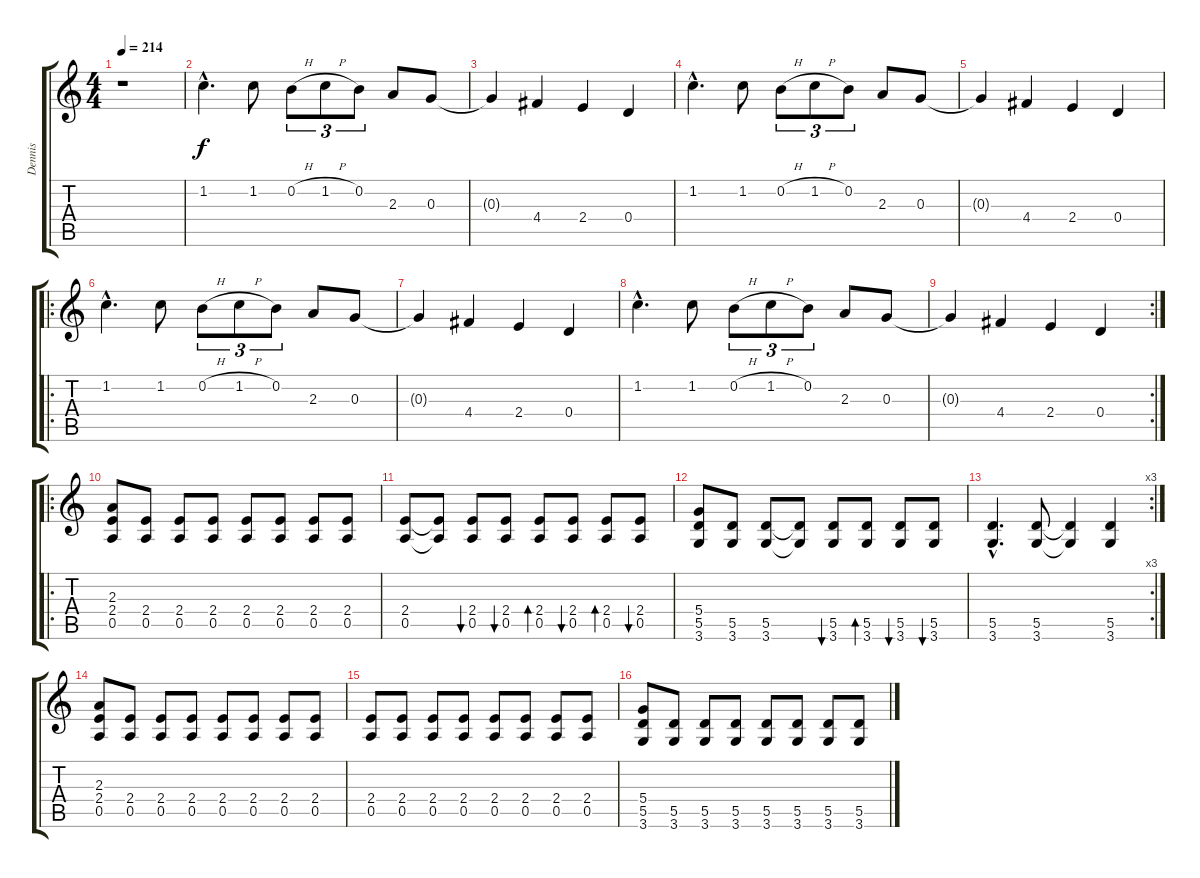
\track ("Dennis" "Dennis") {instrument distortionguitar}
\staff {score tabs}
\tuning (E4 B3 G3 D3 A2 E2) {hide}
\ts (4 4)
\tempo 214
\clef g2
\ks c
r.1{dy f} |
1.2{hac}.4{d} 1.2.8 0.2{h}.8{tu (3 2)} 1.2{h}.8{tu (3 2)} 0.2.8{tu (3 2)} 2.3.8 0.3.8 |
0.3{t}.4 4.4.4 2.4.4 0.4.4 |
1.2{hac}.4{d} 1.2.8 0.2{h}.8{tu (3 2)} 1.2{h}.8{tu (3 2)} 0.2.8{tu (3 2)} 2.3.8 0.3.8 |
0.3{t}.4 4.4.4 2.4.4 0.4.4 |
\ro
1.2{hac}.4{d} 1.2.8 0.2{h}.8{tu (3 2)} 1.2{h}.8{tu (3 2)} 0.2.8{tu (3 2)} 2.3.8 0.3.8 |
0.3{t}.4 4.4.4 2.4.4 0.4.4 |
1.2{hac}.4{d} 1.2.8 0.2{h}.8{tu (3 2)} 1.2{h}.8{tu (3 2)} 0.2.8{tu (3 2)} 2.3.8 0.3.8 |
\rc 2
0.3{t}.4 4.4.4 2.4.4 0.4.4 |
\ro
(2.3 2.4 0.5).8 (2.4 0.5).8 (2.4 0.5).8 (2.4 0.5).8 (2.4 0.5).8 (2.4 0.5).8 (2.4 0.5).8 (2.4 0.5).8 |
(2.4 0.5).8 (2.4{t} 0.5{t}).8 (2.4 0.5).8{bu 240} (2.4 0.5).8{bu 240} (2.4 0.5).8{bd 240} (2.4 0.5).8{bu 240} (2.4 0.5).8{bd 240} (2.4 0.5).8{bu 240} |
(5.4 5.5 3.6).8 (5.5 3.6).8 (5.5 3.6).8 (5.5{t} 3.6{t}).8 (5.5 3.6).8{bu 240} (5.5 3.6).8{bd 240} (5.5 3.6).8{bu 240} (5.5 3.6).8{bu 240} |
\rc 3
(5.5{hac} 3.6{hac}).4{d} (5.5 3.6).8 (5.5{t} 3.6{t}).4 (5.5 3.6).4 |
(2.3 2.4 0.5).8 (2.4 0.5).8 (2.4 0.5).8 (2.4 0.5).8 (2.4 0.5).8 (2.4 0.5).8 (2.4 0.5).8 (2.4 0.5).8 |
(2.4 0.5).8 (2.4 0.5).8 (2.4 0.5).8 (2.4 0.5).8 (2.4 0.5).8 (2.4 0.5).8 (2.4 0.5).8 (2.4 0.5).8 |
(5.4 5.5 3.6).8 (5.5 3.6).8 (5.5 3.6).8 (5.5 3.6).8 (5.5 3.6).8 (5.5 3.6).8 (5.5 3.6).8 (5.5 3.6).8
